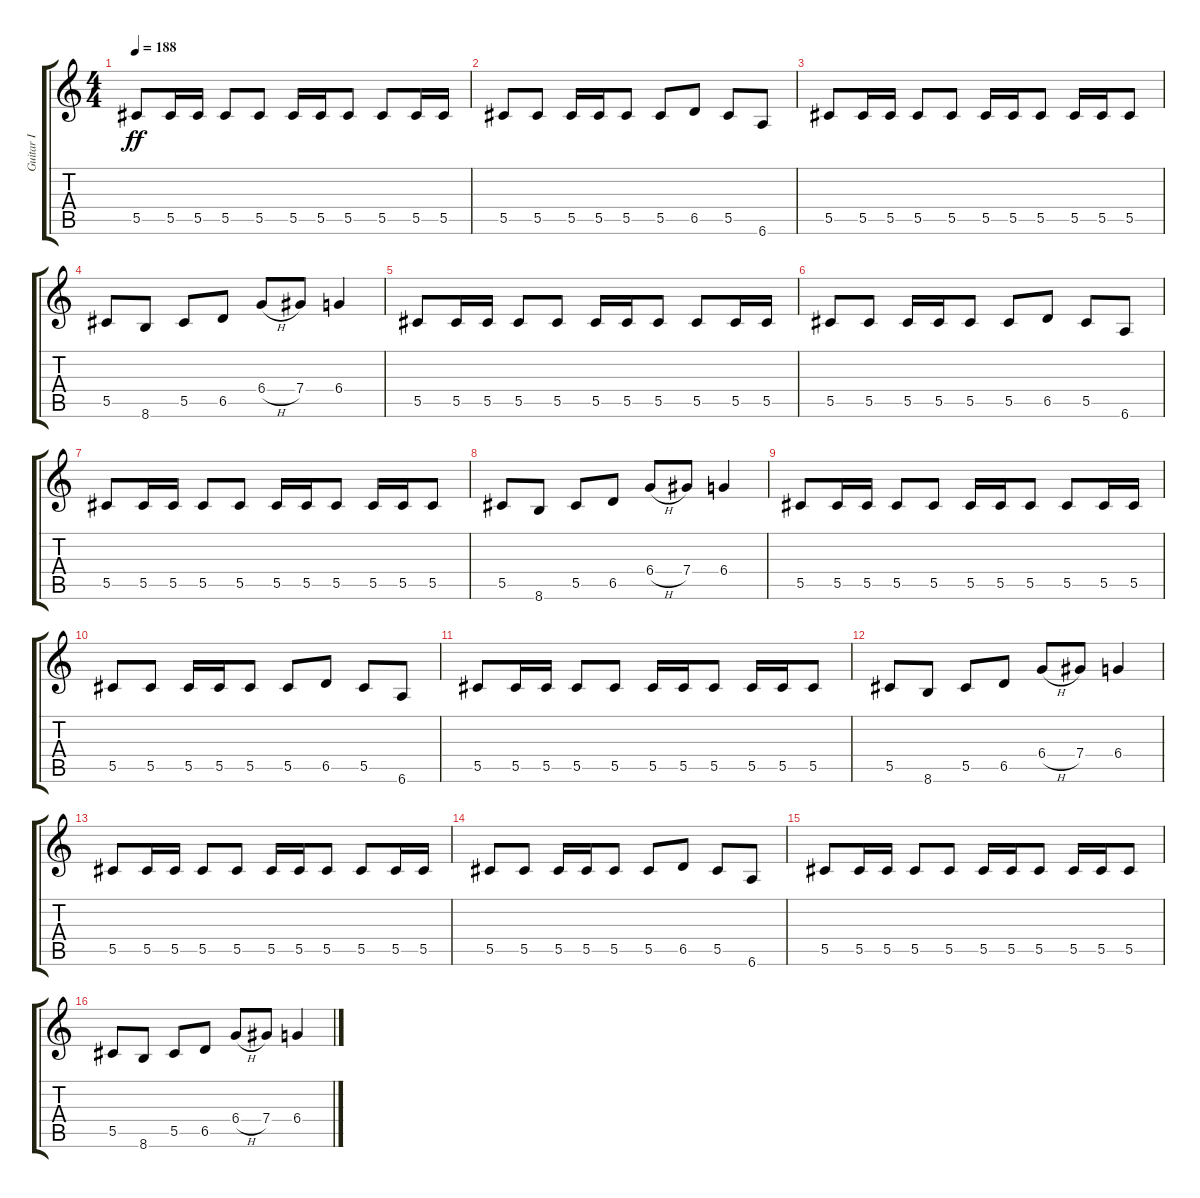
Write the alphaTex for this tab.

\track ("Guitar I" "Guitar I") {instrument distortionguitar}
\staff {score tabs}
\tuning (Eb4 Bb3 Gb3 Db3 Ab2 Eb2) {hide}
\ts (4 4)
\tempo 188
\clef g2
\ks c
5.5.8{dy ff} 5.5.16 5.5.16 5.5.8 5.5.8 5.5.16 5.5.16 5.5.8 5.5.8 5.5.16 5.5.16 |
5.5.8 5.5.8 5.5.16 5.5.16 5.5.8 5.5.8 6.5.8 5.5.8 6.6.8 |
5.5.8 5.5.16 5.5.16 5.5.8 5.5.8 5.5.16 5.5.16 5.5.8 5.5.16 5.5.16 5.5.8 |
5.5.8 8.6.8 5.5.8 6.5.8 6.4{h}.8 7.4.8 6.4.4 |
5.5.8 5.5.16 5.5.16 5.5.8 5.5.8 5.5.16 5.5.16 5.5.8 5.5.8 5.5.16 5.5.16 |
5.5.8 5.5.8 5.5.16 5.5.16 5.5.8 5.5.8 6.5.8 5.5.8 6.6.8 |
5.5.8 5.5.16 5.5.16 5.5.8 5.5.8 5.5.16 5.5.16 5.5.8 5.5.16 5.5.16 5.5.8 |
5.5.8 8.6.8 5.5.8 6.5.8 6.4{h}.8 7.4.8 6.4.4 |
5.5.8 5.5.16 5.5.16 5.5.8 5.5.8 5.5.16 5.5.16 5.5.8 5.5.8 5.5.16 5.5.16 |
5.5.8 5.5.8 5.5.16 5.5.16 5.5.8 5.5.8 6.5.8 5.5.8 6.6.8 |
5.5.8 5.5.16 5.5.16 5.5.8 5.5.8 5.5.16 5.5.16 5.5.8 5.5.16 5.5.16 5.5.8 |
5.5.8 8.6.8 5.5.8 6.5.8 6.4{h}.8 7.4.8 6.4.4 |
5.5.8 5.5.16 5.5.16 5.5.8 5.5.8 5.5.16 5.5.16 5.5.8 5.5.8 5.5.16 5.5.16 |
5.5.8 5.5.8 5.5.16 5.5.16 5.5.8 5.5.8 6.5.8 5.5.8 6.6.8 |
5.5.8 5.5.16 5.5.16 5.5.8 5.5.8 5.5.16 5.5.16 5.5.8 5.5.16 5.5.16 5.5.8 |
5.5.8 8.6.8 5.5.8 6.5.8 6.4{h}.8 7.4.8 6.4.4
